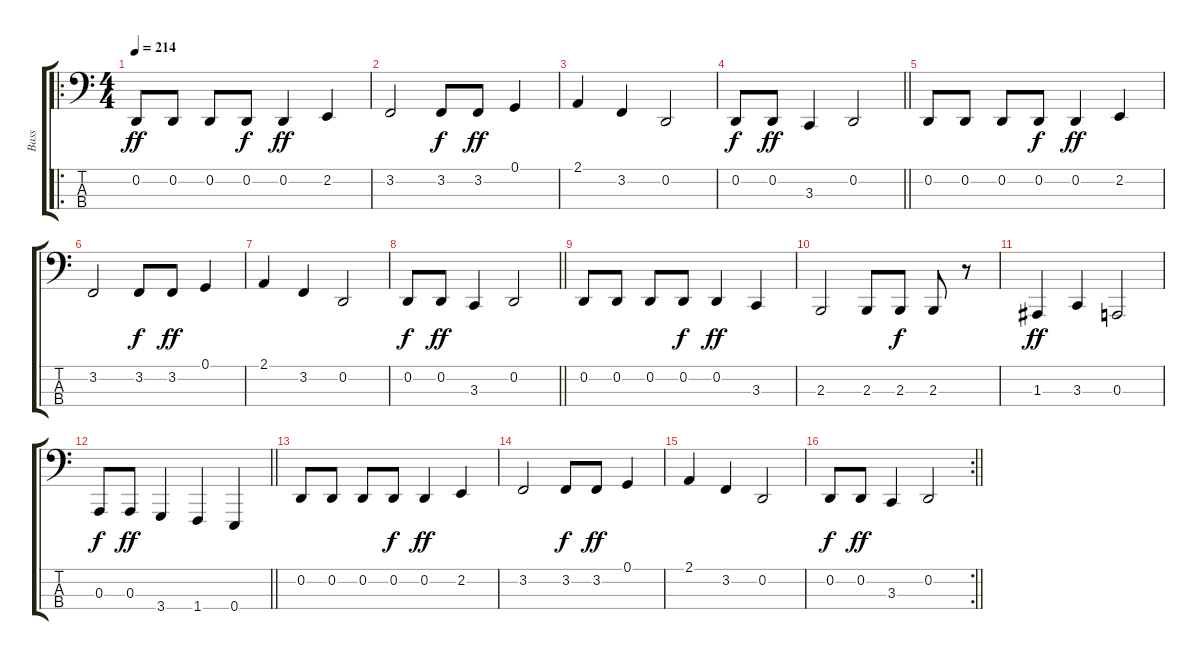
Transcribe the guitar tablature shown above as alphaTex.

\track ("Bass" "Bass") {instrument ocarina}
\staff {score tabs}
\tuning (G2 D2 A1 E1) {hide}
\ro
\ts (4 4)
\section ("" "")
\tempo 214
\clef f4
\ks c
0.2.8{dy ff instrument ocarina} 0.2.8 0.2.8 0.2.8{dy f} 0.2.4{dy ff} 2.2.4 |
3.2.2 3.2.8{dy f} 3.2.8{dy ff} 0.1.4 |
2.1.4 3.2.4 0.2.2 |
\barLineRight lightlight
0.2.8{dy f} 0.2.8{dy ff} 3.3.4 0.2.2 |
0.2.8 0.2.8 0.2.8 0.2.8{dy f} 0.2.4{dy ff} 2.2.4 |
3.2.2 3.2.8{dy f} 3.2.8{dy ff} 0.1.4 |
2.1.4 3.2.4 0.2.2 |
\barLineRight lightlight
0.2.8{dy f} 0.2.8{dy ff} 3.3.4 0.2.2 |
0.2.8 0.2.8 0.2.8 0.2.8{dy f} 0.2.4{dy ff} 3.3.4 |
2.3.2 2.3.8 2.3.8{dy f} 2.3.8 r.8 |
1.3.4{dy ff} 3.3.4 0.3.2 |
\barLineRight lightlight
0.3.8{dy f} 0.3.8{dy ff} 3.4.4 1.4.4 0.4.4 |
0.2.8 0.2.8 0.2.8 0.2.8{dy f} 0.2.4{dy ff} 2.2.4 |
3.2.2 3.2.8{dy f} 3.2.8{dy ff} 0.1.4 |
2.1.4 3.2.4 0.2.2 |
\rc 2
\barLineRight lightlight
0.2.8{dy f} 0.2.8{dy ff} 3.3.4 0.2.2
